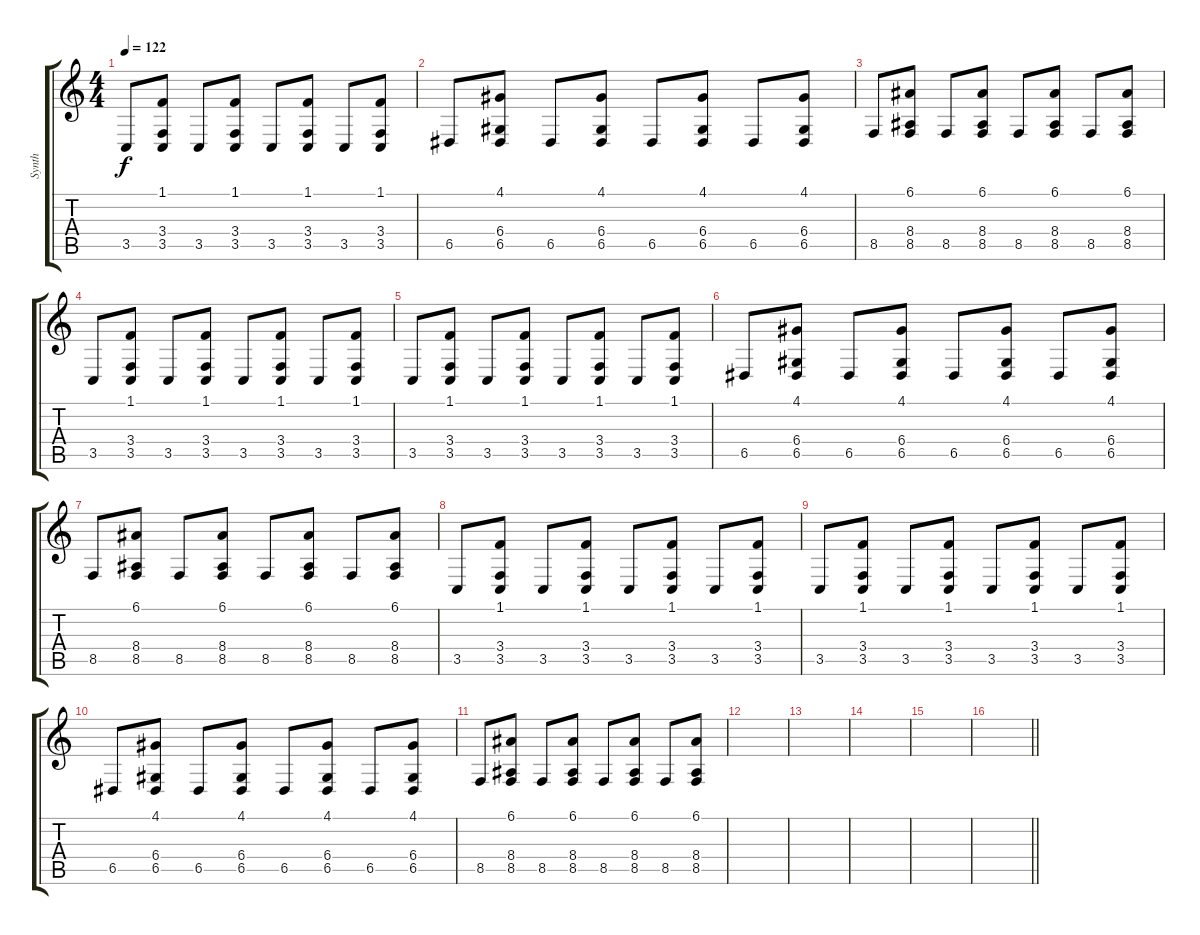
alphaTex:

\track ("Synth" "Synth") {instrument lead2sawtooth}
\staff {score tabs}
\tuning (E4 B3 G3 D3 A2 E2) {hide}
\ts (4 4)
\tempo 122
\clef g2
\ks c
3.5.8{dy f} (1.1 3.4 3.5).8 3.5.8 (1.1 3.4 3.5).8 3.5.8 (1.1 3.4 3.5).8 3.5.8 (1.1 3.4 3.5).8 |
6.5.8 (4.1 6.4 6.5).8 6.5.8 (4.1 6.4 6.5).8 6.5.8 (4.1 6.4 6.5).8 6.5.8 (4.1 6.4 6.5).8 |
8.5.8 (6.1 8.4 8.5).8 8.5.8 (6.1 8.4 8.5).8 8.5.8 (6.1 8.4 8.5).8 8.5.8 (6.1 8.4 8.5).8 |
3.5.8 (1.1 3.4 3.5).8 3.5.8 (1.1 3.4 3.5).8 3.5.8 (1.1 3.4 3.5).8 3.5.8 (1.1 3.4 3.5).8 |
3.5.8 (1.1 3.4 3.5).8 3.5.8 (1.1 3.4 3.5).8 3.5.8 (1.1 3.4 3.5).8 3.5.8 (1.1 3.4 3.5).8 |
6.5.8 (4.1 6.4 6.5).8 6.5.8{txt ""} (4.1 6.4 6.5).8 6.5.8 (4.1 6.4 6.5).8 6.5.8 (4.1 6.4 6.5).8 |
8.5.8 (6.1 8.4 8.5).8 8.5.8 (6.1 8.4 8.5).8 8.5.8 (6.1 8.4 8.5).8 8.5.8 (6.1 8.4 8.5).8 |
3.5.8 (1.1 3.4 3.5).8 3.5.8 (1.1 3.4 3.5).8 3.5.8 (1.1 3.4 3.5).8 3.5.8 (1.1 3.4 3.5).8 |
3.5.8 (1.1 3.4 3.5).8 3.5.8 (1.1 3.4 3.5).8 3.5.8 (1.1 3.4 3.5).8 3.5.8 (1.1 3.4 3.5).8 |
6.5.8 (4.1 6.4 6.5).8 6.5.8 (4.1 6.4 6.5).8 6.5.8 (4.1 6.4 6.5).8 6.5.8 (4.1 6.4 6.5).8 |
8.5.8 (6.1 8.4 8.5).8 8.5.8 (6.1 8.4 8.5).8 8.5.8 (6.1 8.4 8.5).8 8.5.8 (6.1 8.4 8.5).8 |
|
|
|
|
\barLineRight lightlight
